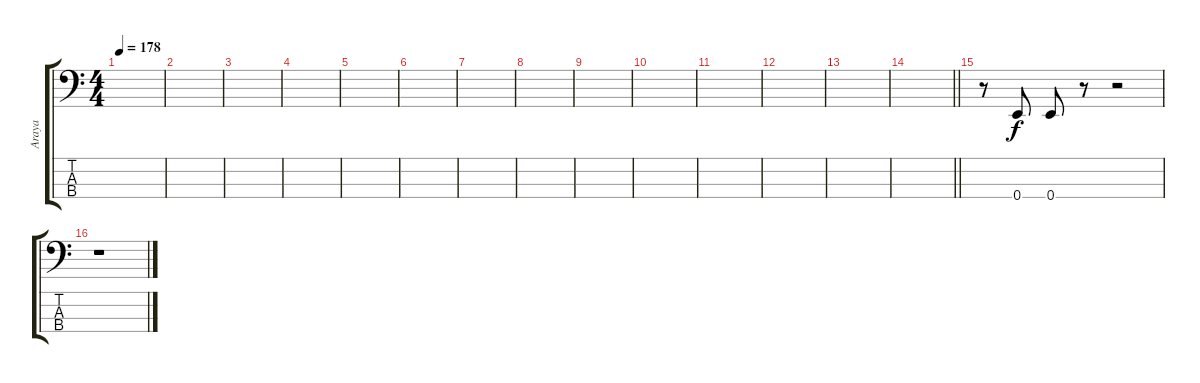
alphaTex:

\track ("Araya" "Araya") {instrument electricbasspick}
\staff {score tabs}
\tuning (G2 D2 A1 E1) {hide}
\ts (4 4)
\tempo 178
\clef f4
\ks c
|
|
|
|
|
|
|
|
|
|
|
|
|
\barLineRight lightlight
|
r.8 0.4.8 0.4.8 r.8 r.2 |
r.1
